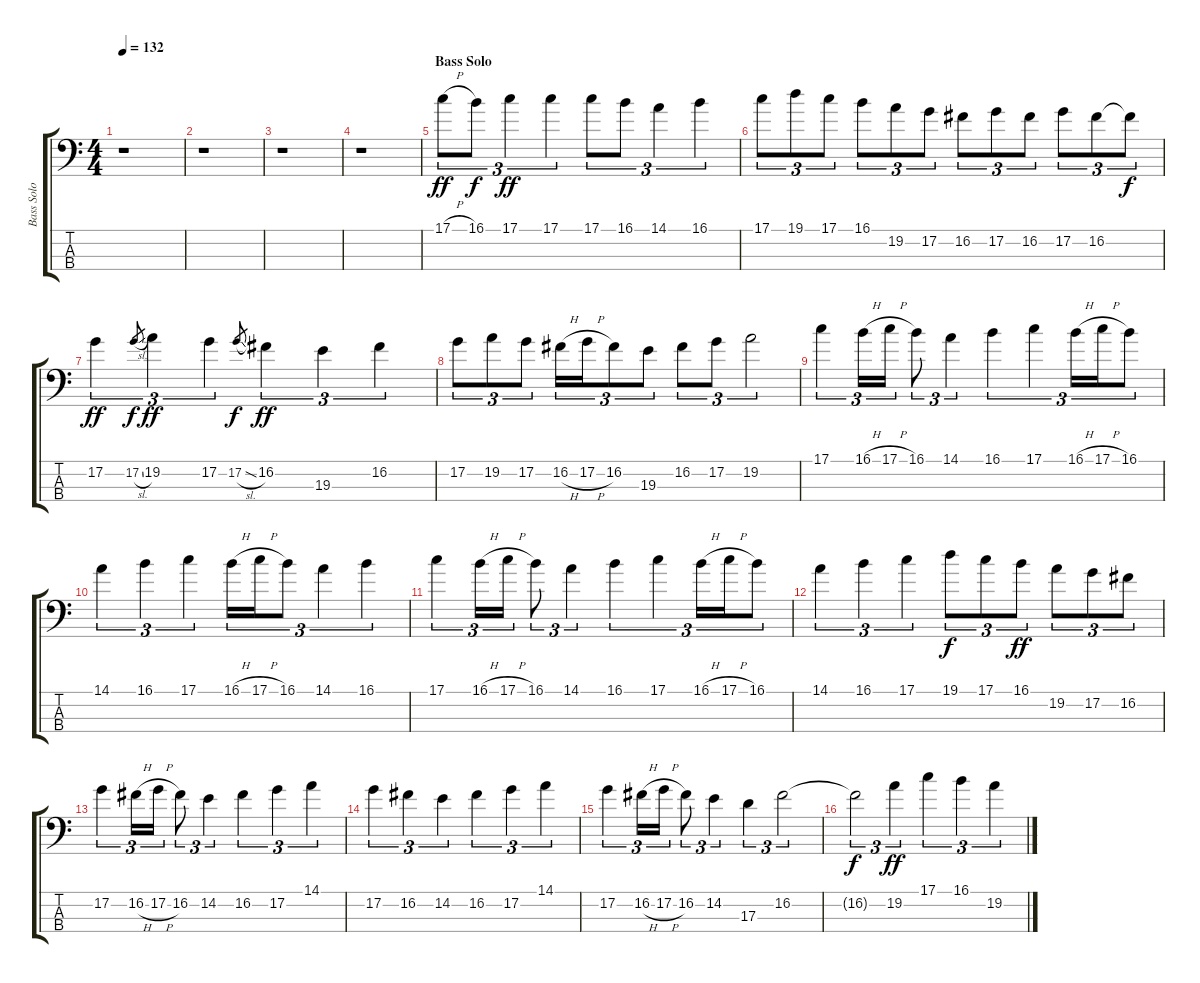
\track ("Bass Solo" "Bass Solo") {instrument fretlessbass}
\staff {score tabs}
\tuning (G2 D2 A1 E1) {hide}
\ts (4 4)
\tempo 132
\clef f4
\ks c
r.1{dy ff} |
r.1 |
r.1 |
r.1 |
\section ("" "Bass Solo")
17.1{h}.8{tu (3 2)} 16.1.8{tu (3 2) dy f} 17.1.4{tu (3 2) dy ff} 17.1.4{tu (3 2)} 17.1.8{tu (3 2)} 16.1.8{tu (3 2)} 14.1.4{tu (3 2)} 16.1.4{tu (3 2)} |
17.1.8{tu (3 2)} 19.1.8{tu (3 2)} 17.1.8{tu (3 2)} 16.1.8{tu (3 2)} 19.2.8{tu (3 2)} 17.2.8{tu (3 2)} 16.2.8{tu (3 2)} 17.2.8{tu (3 2)} 16.2.8{tu (3 2)} 17.2.8{tu (3 2)} 16.2.8{tu (3 2)} 16.2{t}.8{tu (3 2) dy f} |
17.2.4{tu (3 2) dy ff} 17.2{sl}.8{gr dy f} 19.2.4{tu (3 2) dy ff} 17.2.4{tu (3 2)} 17.2{sl}.8{gr dy f} 16.2.4{tu (3 2) dy ff} 19.3.4{tu (3 2)} 16.2.4{tu (3 2)} |
17.2.8{tu (3 2)} 19.2.8{tu (3 2)} 17.2.8{tu (3 2)} 16.2{h}.16{tu (3 2)} 17.2{h}.16{tu (3 2)} 16.2.8{tu (3 2)} 19.3.8{tu (3 2)} 16.2.8{tu (3 2)} 17.2.8{tu (3 2)} 19.2.2{tu (3 2)} |
17.1.4{tu (3 2)} 16.1{h}.16{tu (3 2)} 17.1{h}.16{tu (3 2)} 16.1.8{tu (3 2)} 14.1.4{tu (3 2)} 16.1.4{tu (3 2)} 17.1.4{tu (3 2)} 16.1{h}.16{tu (3 2)} 17.1{h}.16{tu (3 2)} 16.1.8{tu (3 2)} |
14.1.4{tu (3 2)} 16.1.4{tu (3 2)} 17.1.4{tu (3 2)} 16.1{h}.16{tu (3 2)} 17.1{h}.16{tu (3 2)} 16.1.8{tu (3 2)} 14.1.4{tu (3 2)} 16.1.4{tu (3 2)} |
17.1.4{tu (3 2)} 16.1{h}.16{tu (3 2)} 17.1{h}.16{tu (3 2)} 16.1.8{tu (3 2)} 14.1.4{tu (3 2)} 16.1.4{tu (3 2)} 17.1.4{tu (3 2)} 16.1{h}.16{tu (3 2)} 17.1{h}.16{tu (3 2)} 16.1.8{tu (3 2)} |
14.1.4{tu (3 2)} 16.1.4{tu (3 2)} 17.1.4{tu (3 2)} 19.1.8{tu (3 2) dy f} 17.1.8{tu (3 2)} 16.1.8{tu (3 2) dy ff} 19.2.8{tu (3 2)} 17.2.8{tu (3 2)} 16.2.8{tu (3 2)} |
17.2.4{tu (3 2)} 16.2{h}.16{tu (3 2)} 17.2{h}.16{tu (3 2)} 16.2.8{tu (3 2)} 14.2.4{tu (3 2)} 16.2.4{tu (3 2)} 17.2.4{tu (3 2)} 14.1.4{tu (3 2)} |
17.2.4{tu (3 2)} 16.2.4{tu (3 2)} 14.2.4{tu (3 2)} 16.2.4{tu (3 2)} 17.2.4{tu (3 2)} 14.1.4{tu (3 2)} |
17.2.4{tu (3 2)} 16.2{h}.16{tu (3 2)} 17.2{h}.16{tu (3 2)} 16.2.8{tu (3 2)} 14.2.4{tu (3 2)} 17.3.4{tu (3 2)} 16.2.2{tu (3 2)} |
16.2{t}.2{tu (3 2) dy f} 19.2.4{tu (3 2) dy ff} 17.1.4{tu (3 2)} 16.1.4{tu (3 2)} 19.2.4{tu (3 2)}
